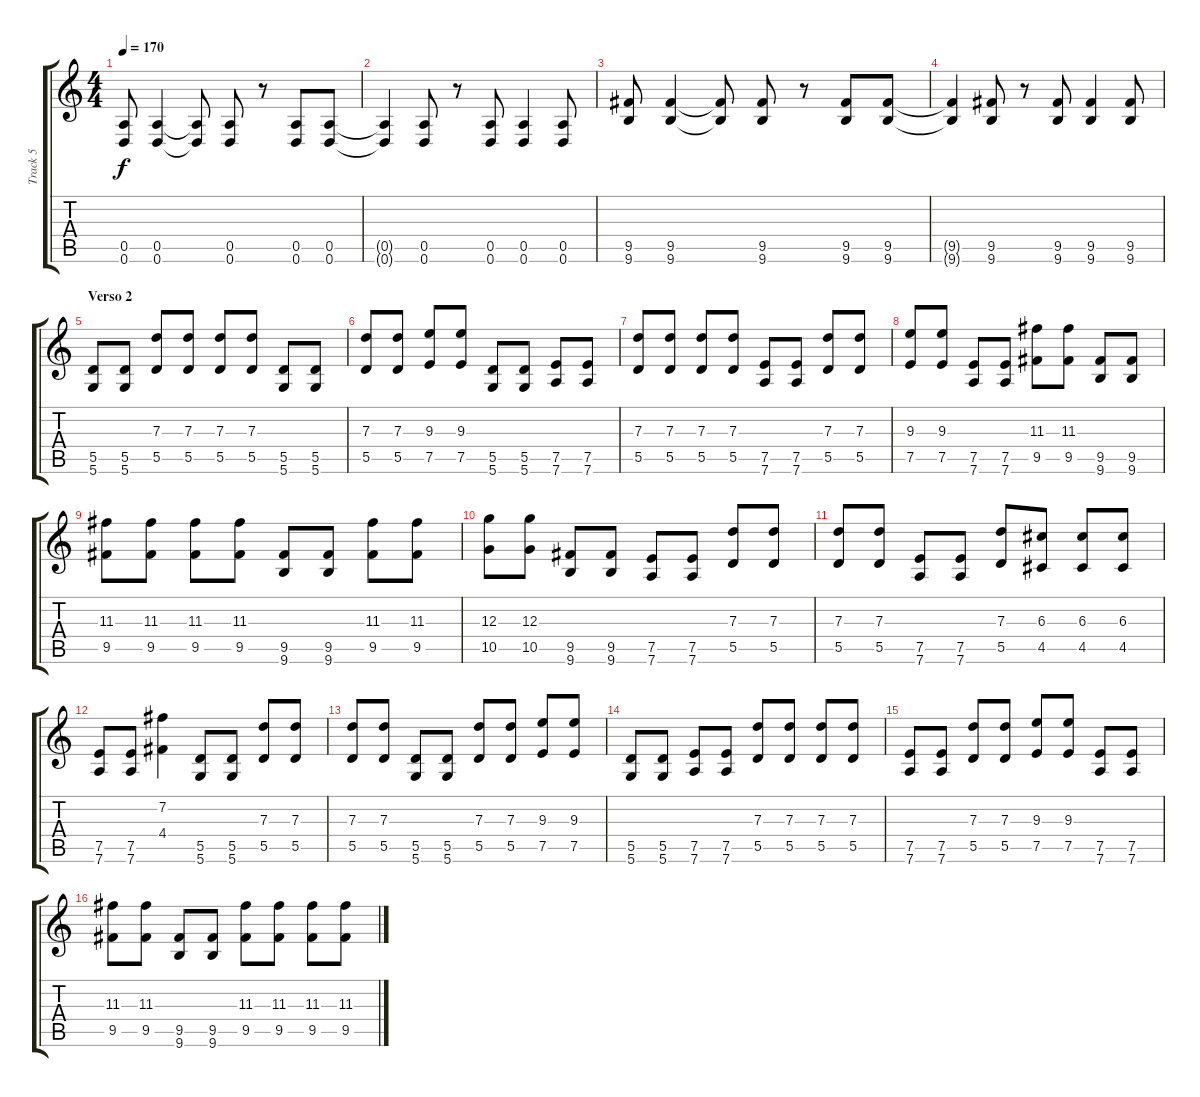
\track ("Track 5" "Track 5") {instrument distortionguitar}
\staff {score tabs}
\tuning (E4 B3 G3 D3 A2 D2) {hide}
\ts (4 4)
\tempo 170
\clef g2
\ks c
(0.5 0.6).8{dy f} (0.5 0.6).4 (0.5{t} 0.6{t}).8 (0.5 0.6).8 r.8 (0.5 0.6).8 (0.5 0.6).8 |
(0.5{t} 0.6{t}).4 (0.5 0.6).8 r.8 (0.5 0.6).8 (0.5 0.6).4 (0.5 0.6).8 |
(9.5 9.6).8 (9.5 9.6).4 (9.5{t} 9.6{t}).8 (9.5 9.6).8 r.8 (9.5 9.6).8 (9.5 9.6).8 |
(9.5{t} 9.6{t}).4 (9.5 9.6).8 r.8 (9.5 9.6).8 (9.5 9.6).4 (9.5 9.6).8 |
\section ("" "Verso 2")
(5.5 5.6).8 (5.5 5.6).8 (7.3 5.5).8 (7.3 5.5).8 (7.3 5.5).8 (7.3 5.5).8 (5.5 5.6).8 (5.5 5.6).8 |
(7.3 5.5).8 (7.3 5.5).8 (9.3 7.5).8 (9.3 7.5).8 (5.5 5.6).8 (5.5 5.6).8 (7.5 7.6).8 (7.5 7.6).8 |
(7.3 5.5).8 (7.3 5.5).8 (7.3 5.5).8 (7.3 5.5).8 (7.5 7.6).8 (7.5 7.6).8 (7.3 5.5).8 (7.3 5.5).8 |
(9.3 7.5).8 (9.3 7.5).8 (7.5 7.6).8 (7.5 7.6).8 (11.3 9.5).8 (11.3 9.5).8 (9.5 9.6).8 (9.5 9.6).8 |
(11.3 9.5).8 (11.3 9.5).8 (11.3 9.5).8 (11.3 9.5).8 (9.5 9.6).8 (9.5 9.6).8 (11.3 9.5).8 (11.3 9.5).8 |
(12.3 10.5).8 (12.3 10.5).8 (9.5 9.6).8 (9.5 9.6).8 (7.5 7.6).8 (7.5 7.6).8 (7.3 5.5).8 (7.3 5.5).8 |
(7.3 5.5).8 (7.3 5.5).8 (7.5 7.6).8 (7.5 7.6).8 (7.3 5.5).8 (6.3 4.5).8 (6.3 4.5).8 (6.3 4.5).8 |
(7.5 7.6).8 (7.5 7.6).8 (7.2 4.4).4 (5.5 5.6).8 (5.5 5.6).8 (7.3 5.5).8 (7.3 5.5).8 |
(7.3 5.5).8 (7.3 5.5).8 (5.5 5.6).8 (5.5 5.6).8 (7.3 5.5).8 (7.3 5.5).8 (9.3 7.5).8 (9.3 7.5).8 |
(5.5 5.6).8 (5.5 5.6).8 (7.5 7.6).8 (7.5 7.6).8 (7.3 5.5).8 (7.3 5.5).8 (7.3 5.5).8 (7.3 5.5).8 |
(7.5 7.6).8 (7.5 7.6).8 (7.3 5.5).8 (7.3 5.5).8 (9.3 7.5).8 (9.3 7.5).8 (7.5 7.6).8 (7.5 7.6).8 |
(11.3 9.5).8 (11.3 9.5).8 (9.5 9.6).8 (9.5 9.6).8 (11.3 9.5).8 (11.3 9.5).8 (11.3 9.5).8 (11.3 9.5).8
